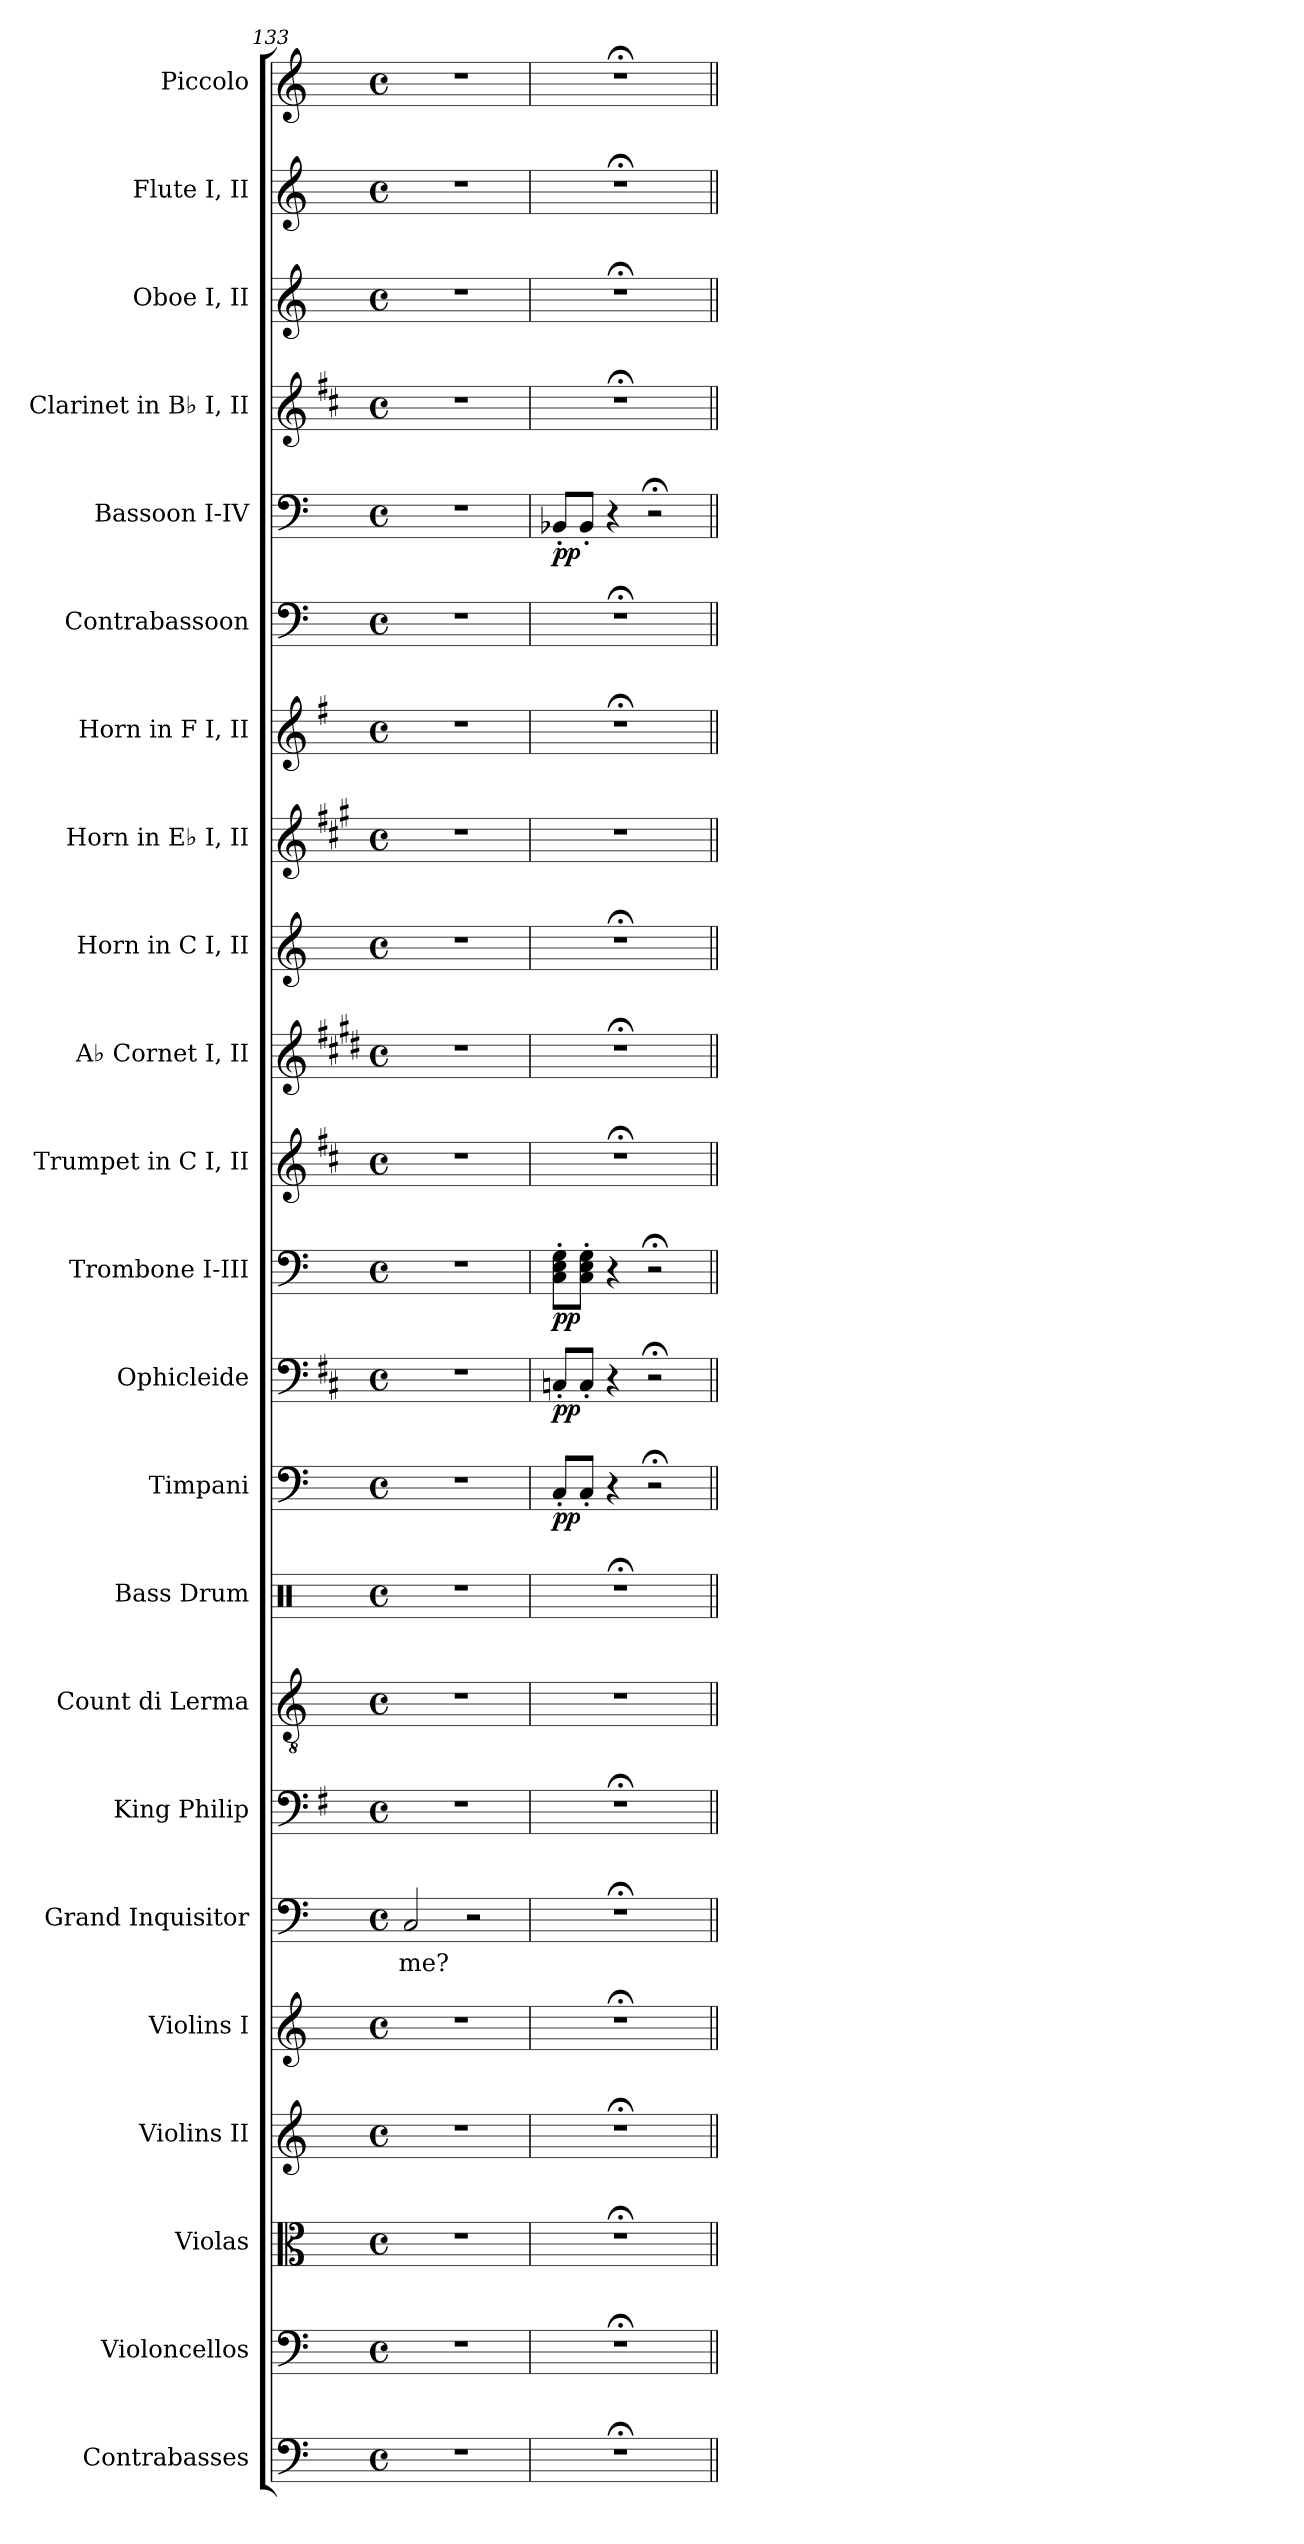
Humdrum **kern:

**kern	**kern	**kern	**kern	**kern	**kern	**text	**kern	**kern	**kern	**kern	**dynam	**kern	**dynam	**kern	**dynam	**kern	**kern	**kern	**kern	**kern	**kern	**kern	**dynam	**kern	**kern	**kern	**kern
*part23	*part22	*part21	*part20	*part19	*part18	*part18	*part17	*part16	*part15	*part14	*part14	*part13	*part13	*part12	*part12	*part11	*part10	*part9	*part8	*part7	*part6	*part5	*part5	*part4	*part3	*part2	*part1
*staff23	*staff22	*staff21	*staff20	*staff19	*staff18	*staff18	*staff17	*staff16	*staff15	*staff14	*staff14	*staff13	*staff13	*staff12	*staff12	*staff11	*staff10	*staff9	*staff8	*staff7	*staff6	*staff5	*staff5	*staff4	*staff3	*staff2	*staff1
*I"Contrabasses	*I"Violoncellos	*I"Violas	*I"Violins II	*I"Violins I	*I"Grand Inquisitor	*	*I"King Philip	*I"Count di Lerma	*I"Bass Drum	*I"Timpani	*	*I"Ophicleide	*	*I"Trombone I-III	*	*I"Trumpet in C I, II	*I"A♭ Cornet I, II	*I"Horn in C I, II	*I"Horn in E♭ I, II	*I"Horn in F I, II	*I"Contrabassoon	*I"Bassoon I-IV	*	*I"Clarinet in B♭ I, II	*I"Oboe I, II	*I"Flute I, II	*I"Piccolo
*I'Cb.	*I'Vc.	*I'Vla.	*I'Vln. II	*I'Vln. I	*I'G.I.	*	*I'K.P.	*I'di L.	*I'BD	*I'Timp.	*	*I'Oph.	*	*I'Tbn. I-III	*	*	*I'A ♭ Cnt. I, II	*	*	*	*I'Cbsn.	*I'Bsn. I-IV	*	*	*I'Ob. I, II	*I'Fl. I, II	*I'Picc.
!!LO:PB:g=z
*clefF4	*clefF4	*clefC3	*clefG2	*clefG2	*clefF4	*	*clefF4	*clefGv2	*clefX	*clefF4	*	*clefF4	*	*clefF4	*	*clefG2	*clefG2	*clefG2	*clefG2	*clefG2	*clefF4	*clefF4	*	*clefG2	*clefG2	*clefG2	*clefG2
*ITrd7c12	*	*	*	*	*	*	*ITrd4c7	*	*	*	*	*ITrd1c2	*	*	*	*ITrd1c2	*ITrd2c4	*ITrd7c12	*ITrd5c9	*ITrd4c7	*ITrd7c12	*	*	*ITrd1c2	*	*	*ITrd-7c-12
*k[]	*k[]	*k[]	*k[]	*k[]	*k[]	*	*k[]	*k[]	*k[]	*k[]	*	*k[]	*	*k[]	*	*k[]	*k[]	*k[]	*k[]	*k[]	*k[]	*k[]	*	*k[]	*k[]	*k[]	*k[]
*M4/4	*M4/4	*M4/4	*M4/4	*M4/4	*M4/4	*	*M4/4	*M4/4	*M4/4	*M4/4	*	*M4/4	*	*M4/4	*	*M4/4	*M4/4	*M4/4	*M4/4	*M4/4	*M4/4	*M4/4	*	*M4/4	*M4/4	*M4/4	*M4/4
*met(c)	*met(c)	*met(c)	*met(c)	*met(c)	*met(c)	*	*met(c)	*met(c)	*met(c)	*met(c)	*	*met(c)	*	*met(c)	*	*met(c)	*met(c)	*met(c)	*met(c)	*met(c)	*met(c)	*met(c)	*	*met(c)	*met(c)	*met(c)	*met(c)
=133	=133	=133	=133	=133	=133	=133	=133	=133	=133	=133	=133	=133	=133	=133	=133	=133	=133	=133	=133	=133	=133	=133	=133	=133	=133	=133	=133
!	!	!	!	!	!	!LO:LY:b	!	!	!	!	!	!	!	!	!	!	!	!	!	!	!	!	!	!	!	!	!
1r	1r	1r	1r	1r	2C/	me?	1r	1r	1r	1r	.	1r	.	1r	.	1r	1r	1r	1r	1r	1r	1r	.	1r	1r	1r	1r
.	.	.	.	.	2r	.	.	.	.	.	.	.	.	.	.	.	.	.	.	.	.	.	.	.	.	.	.
=134	=134	=134	=134	=134	=134	=134	=134	=134	=134	=134	=134	=134	=134	=134	=134	=134	=134	=134	=134	=134	=134	=134	=134	=134	=134	=134	=134
!	!	!	!	!	!	!	!	!	!	!	!LO:DY:b	!	!LO:DY:b	!	!LO:DY:b	!	!	!	!	!	!	!	!LO:DY:b	!	!	!	!
1r;<	1r;<	1r;<	1r;<	1r;<	1r;<	.	1r;<	1r	1r;<	8C'/L	pp	8BB-X'/L	pp	8C\' 8E\' 8G\'L	pp	1r;<	1r;<	1r;<	1r	1r;<	1r;<	8BB-X'/L	pp	1r;<	1r;<	1r;<	1r;<
.	.	.	.	.	.	.	.	.	.	8C'/J	.	8BB-'/J	.	8C\' 8E\' 8G\'J	.	.	.	.	.	.	.	8BB-'/J	.	.	.	.	.
.	.	.	.	.	.	.	.	.	.	4r	.	4r	.	4r	.	.	.	.	.	.	.	4r	.	.	.	.	.
.	.	.	.	.	.	.	.	.	.	2r;<	.	2r;<	.	2r;<	.	.	.	.	.	.	.	2r;<	.	.	.	.	.
=||	=||	=||	=||	=||	=||	=||	=||	=||	=||	=||	=||	=||	=||	=||	=||	=||	=||	=||	=||	=||	=||	=||	=||	=||	=||	=||	=||
*-	*-	*-	*-	*-	*-	*-	*-	*-	*-	*-	*-	*-	*-	*-	*-	*-	*-	*-	*-	*-	*-	*-	*-	*-	*-	*-	*-
